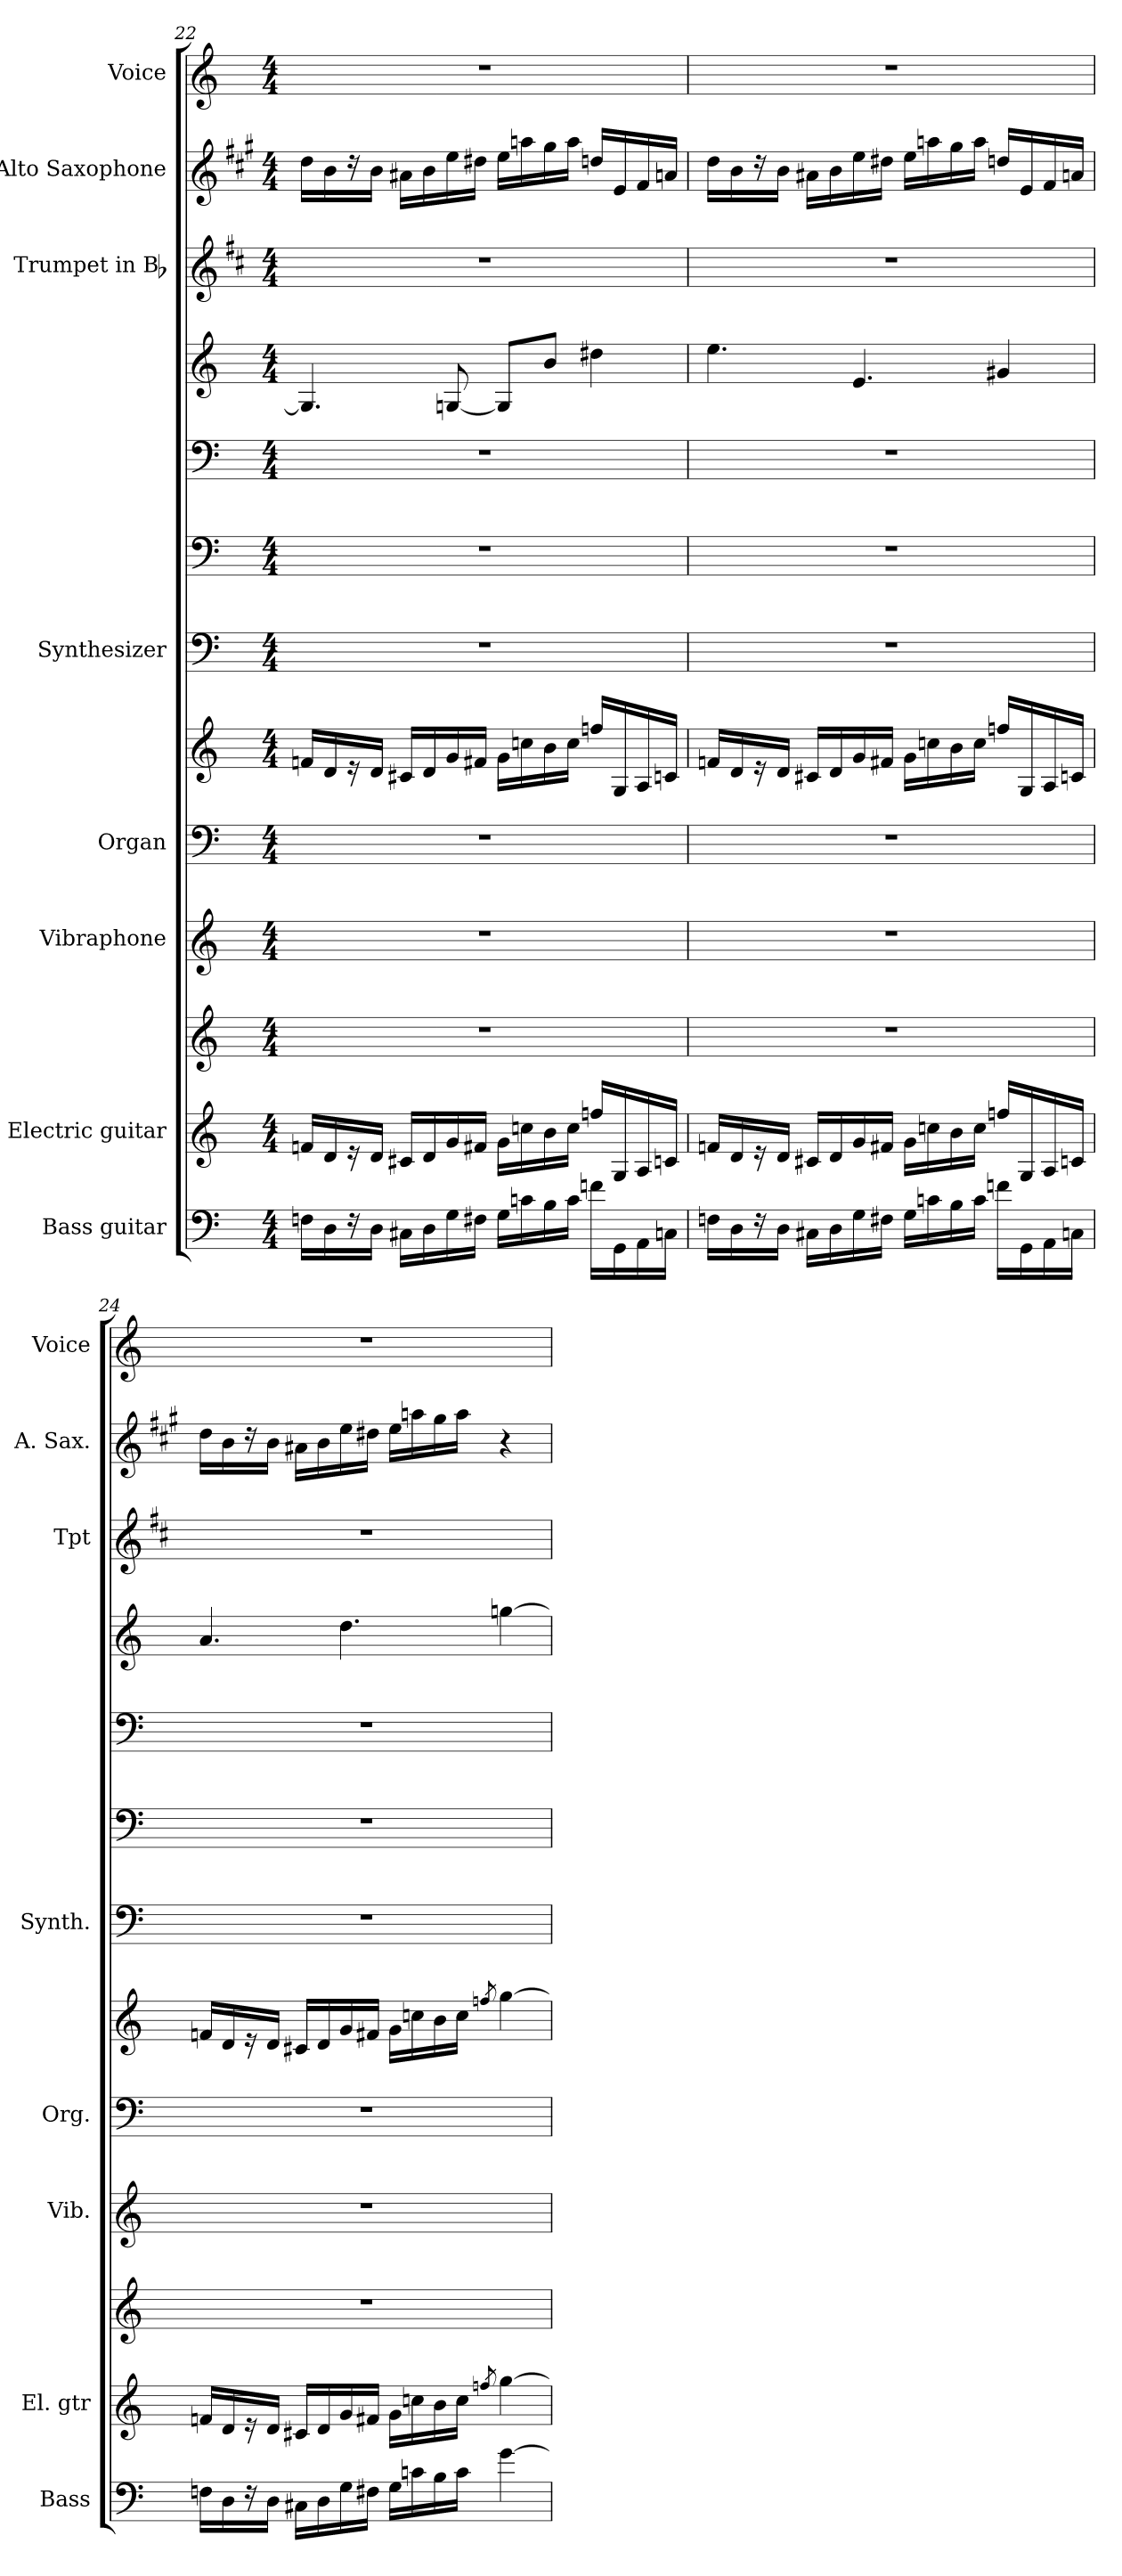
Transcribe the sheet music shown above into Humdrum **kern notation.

**kern	**kern	**kern	**kern	**kern	**kern	**kern	**kern	**kern	**kern	**kern	**kern	**kern
*part8	*part7	*part7	*part6	*part5	*part5	*part4	*part4	*part4	*part4	*part3	*part2	*part1
*staff13	*staff12	*staff11	*staff10	*staff9	*staff8	*staff7	*staff6	*staff5	*staff4	*staff3	*staff2	*staff1
*I"Bass guitar	*I"Electric guitar	*	*I"Vibraphone	*I"Organ	*	*I"Synthesizer	*	*	*	*I"Trumpet in Bb	*I"Alto Saxophone	*I"Voice
*I'Bass	*I'El. gtr	*	*I'Vib.	*I'Org.	*	*I'Synth.	*	*	*	*I'Tpt	*I'A. Sax.	*I'Voice
*clefF4	*clefG2	*clefG2	*clefG2	*clefF4	*clefG2	*clefF4	*clefF4	*clefF4	*clefG2	*clefG2	*clefG2	*clefG2
*ITrd7c12	*ITrd7c12	*ITrd7c12	*	*	*	*	*	*	*	*ITrd1c2	*ITrd5c9	*
*k[]	*k[]	*k[]	*k[]	*k[]	*k[]	*k[]	*k[]	*k[]	*k[]	*k[]	*k[]	*k[]
*C:	*C:	*C:	*C:	*C:	*C:	*C:	*C:	*C:	*C:	*C:	*C:	*C:
*M4/4	*M4/4	*M4/4	*M4/4	*M4/4	*M4/4	*M4/4	*M4/4	*M4/4	*M4/4	*M4/4	*M4/4	*M4/4
=22	=22	=22	=22	=22	=22	=22	=22	=22	=22	=22	=22	=22
16FFni\LL	16Fni/LL	1r	1r	1r	16fni/LL	1r	1r	1r	4.G#i/]	1r	16fi\LL	1r
16DDi\	16Di/	.	.	.	16di/	.	.	.	.	.	16di\	.
16r	16r	.	.	.	16r	.	.	.	.	.	16r	.
16DDi\JJ	16Di/JJ	.	.	.	16di/JJ	.	.	.	.	.	16di\JJ	.
16CC#Xi\LL	16C#Xi/LL	.	.	.	16c#Xi/LL	.	.	.	.	.	16c#Xi\LL	.
16DDi\	16Di/	.	.	.	16di/	.	.	.	.	.	16di\	.
16GGi\	16Gi/	.	.	.	16gi/	.	.	.	[8Gni/	.	16gi\	.
16FF#Xi\JJ	16F#Xi/JJ	.	.	.	16f#Xi/JJ	.	.	.	.	.	16f#Xi\JJ	.
16GGi\LL	16Gi\LL	.	.	.	16gi\LL	.	.	.	8Gi/L]	.	16gi\LL	.
16Cni\	16cni\	.	.	.	16ccni\	.	.	.	.	.	16ccni\	.
16BBi\	16Bi\	.	.	.	16bi\	.	.	.	8bi/J	.	16bi\	.
16Ci\JJ	16ci\JJ	.	.	.	16cci\JJ	.	.	.	.	.	16cci\JJ	.
16Fni\LL	16fni/LL	.	.	.	16ffni/LL	.	.	.	4dd#Xi\	.	16fni/LL	.
16GGGi\	16GGi/	.	.	.	16Gi/	.	.	.	.	.	16Gi/	.
16AAAi\	16AAi/	.	.	.	16Ai/	.	.	.	.	.	16Ai/	.
16CCni\JJ	16Cni/JJ	.	.	.	16cni/JJ	.	.	.	.	.	16cni/JJ	.
!!LO:LB:g=z
=23	=23	=23	=23	=23	=23	=23	=23	=23	=23	=23	=23	=23
16FFni\LL	16Fni/LL	1r	1r	1r	16fni/LL	1r	1r	1r	4.eei\	1r	16fi\LL	1r
16DDi\	16Di/	.	.	.	16di/	.	.	.	.	.	16di\	.
16r	16r	.	.	.	16r	.	.	.	.	.	16r	.
16DDi\JJ	16Di/JJ	.	.	.	16di/JJ	.	.	.	.	.	16di\JJ	.
16CC#Xi\LL	16C#Xi/LL	.	.	.	16c#Xi/LL	.	.	.	.	.	16c#Xi\LL	.
16DDi\	16Di/	.	.	.	16di/	.	.	.	.	.	16di\	.
16GGi\	16Gi/	.	.	.	16gi/	.	.	.	4.ei/	.	16gi\	.
16FF#Xi\JJ	16F#Xi/JJ	.	.	.	16f#Xi/JJ	.	.	.	.	.	16f#Xi\JJ	.
16GGi\LL	16Gi\LL	.	.	.	16gi\LL	.	.	.	.	.	16gi\LL	.
16Cni\	16cni\	.	.	.	16ccni\	.	.	.	.	.	16ccni\	.
16BBi\	16Bi\	.	.	.	16bi\	.	.	.	.	.	16bi\	.
16Ci\JJ	16ci\JJ	.	.	.	16cci\JJ	.	.	.	.	.	16cci\JJ	.
16Fni\LL	16fni/LL	.	.	.	16ffni/LL	.	.	.	4g#Xi/	.	16fni/LL	.
16GGGi\	16GGi/	.	.	.	16Gi/	.	.	.	.	.	16Gi/	.
16AAAi\	16AAi/	.	.	.	16Ai/	.	.	.	.	.	16Ai/	.
16CCni\JJ	16Cni/JJ	.	.	.	16cni/JJ	.	.	.	.	.	16cni/JJ	.
=24	=24	=24	=24	=24	=24	=24	=24	=24	=24	=24	=24	=24
16FFni\LL	16Fni/LL	1r	1r	1r	16fni/LL	1r	1r	1r	4.ai/	1r	16fi\LL	1r
16DDi\	16Di/	.	.	.	16di/	.	.	.	.	.	16di\	.
16r	16r	.	.	.	16r	.	.	.	.	.	16r	.
16DDi\JJ	16Di/JJ	.	.	.	16di/JJ	.	.	.	.	.	16di\JJ	.
16CC#Xi\LL	16C#Xi/LL	.	.	.	16c#Xi/LL	.	.	.	.	.	16c#Xi\LL	.
16DDi\	16Di/	.	.	.	16di/	.	.	.	.	.	16di\	.
16GGi\	16Gi/	.	.	.	16gi/	.	.	.	4.ddi\	.	16gi\	.
16FF#Xi\JJ	16F#Xi/JJ	.	.	.	16f#Xi/JJ	.	.	.	.	.	16f#Xi\JJ	.
16GGi\LL	16Gi\LL	.	.	.	16gi\LL	.	.	.	.	.	16gi\LL	.
16Cni\	16cni\	.	.	.	16ccni\	.	.	.	.	.	16ccni\	.
16BBi\	16Bi\	.	.	.	16bi\	.	.	.	.	.	16bi\	.
16Ci\JJ	16ci\JJ	.	.	.	16cci\JJ	.	.	.	.	.	16cci\JJ	.
.	8qfni/	.	.	.	8qffni/	.	.	.	.	.	.	.
[4Gi\	[4gi\	.	.	.	[4ggi\	.	.	.	[4ggni\	.	4r	.
=	=	=	=	=	=	=	=	=	=	=	=	=
*-	*-	*-	*-	*-	*-	*-	*-	*-	*-	*-	*-	*-
